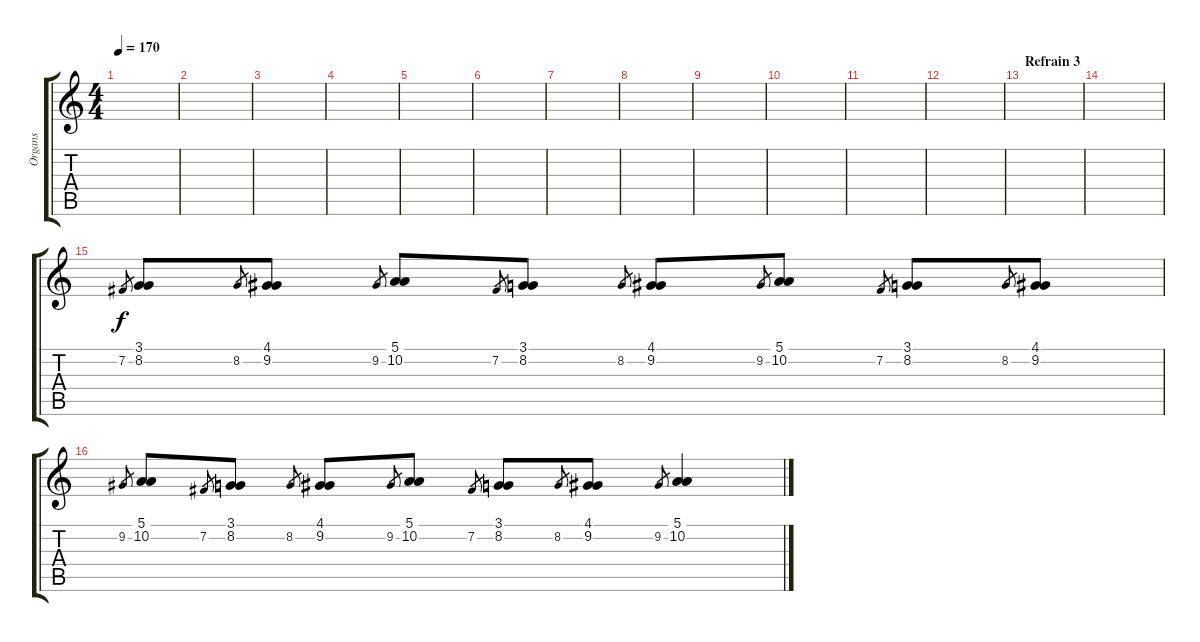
\track ("Organs" "Organs") {instrument electricgrandpiano}
\staff {score tabs}
\tuning (E4 B3 G3 D3 A2 E2) {hide}
\ts (4 4)
\tempo 170
\clef g2
\ks c
|
|
|
|
|
|
|
|
|
|
|
|
\section ("" "Refrain 3")
|
|
7.2.8{gr} (3.1 8.2).8 8.2.8{gr} (4.1 9.2).8 9.2.8{gr} (5.1 10.2).8 7.2.8{gr} (3.1 8.2).8 8.2.8{gr} (4.1 9.2).8 9.2.8{gr} (5.1 10.2).8 7.2.8{gr} (3.1 8.2).8 8.2.8{gr} (4.1 9.2).8 |
9.2.8{gr} (5.1 10.2).8 7.2.8{gr} (3.1 8.2).8 8.2.8{gr} (4.1 9.2).8 9.2.8{gr} (5.1 10.2).8 7.2.8{gr} (3.1 8.2).8 8.2.8{gr} (4.1 9.2).8 9.2.8{gr} (5.1 10.2).4
